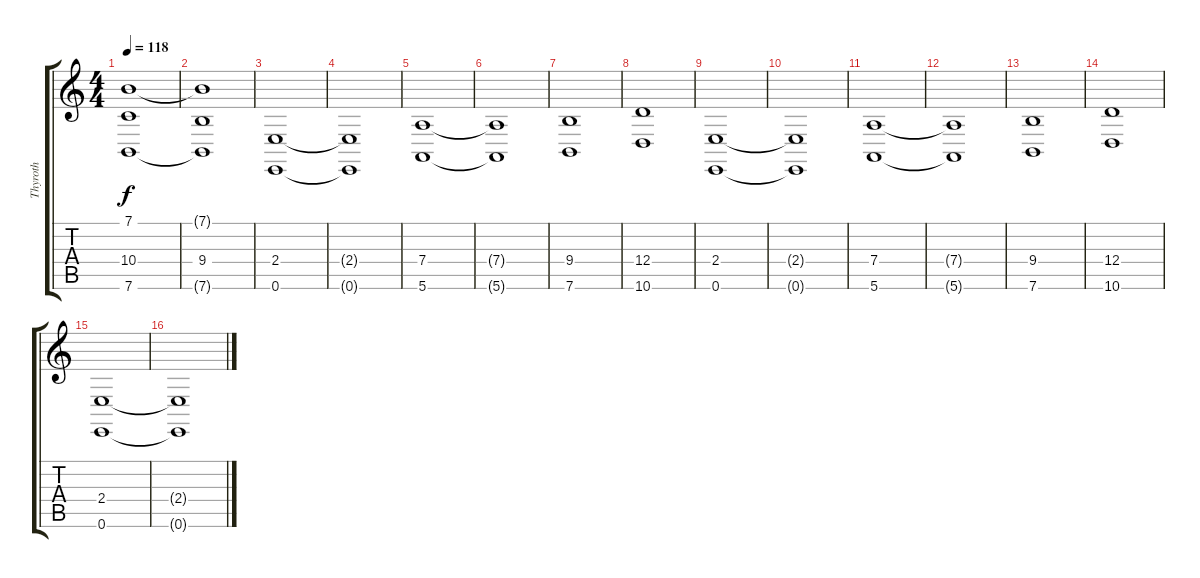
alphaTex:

\track ("Thyroth" "Thyroth") {instrument stringensemble1}
\staff {score tabs}
\tuning (E4 B3 G3 D3 A2 E2) {hide}
\ts (4 4)
\tempo 118
\clef g2
\ks c
(7.1 10.4 7.6).1{dy f} |
(7.1{t} 9.4 7.6{t}).1 |
(2.4 0.6).1 |
(2.4{t} 0.6{t}).1 |
(7.4 5.6).1 |
(7.4{t} 5.6{t}).1 |
(9.4 7.6).1 |
(12.4 10.6).1 |
(2.4 0.6).1 |
(2.4{t} 0.6{t}).1 |
(7.4 5.6).1 |
(7.4{t} 5.6{t}).1 |
(9.4 7.6).1 |
(12.4 10.6).1 |
(2.4 0.6).1 |
(2.4{t} 0.6{t}).1
